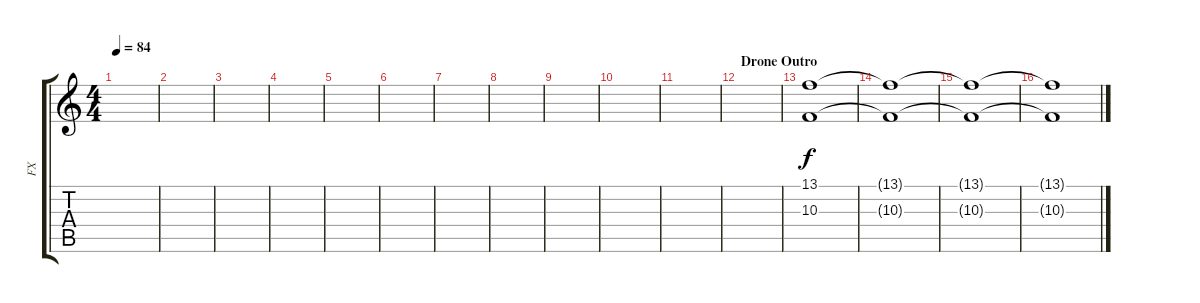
\track ("FX" "FX") {instrument shanai}
\staff {score tabs}
\tuning (E4 B3 G3 D3 A2 E2) {hide}
\ts (4 4)
\tempo 84
\clef g2
\ks c
|
|
|
|
|
|
|
|
|
|
|
\section ("" "Drone Outro")
|
(13.1 10.3).1{volume 8} |
(13.1{t} 10.3{t}).1 |
(13.1{t} 10.3{t}).1 |
(13.1{t} 10.3{t}).1
